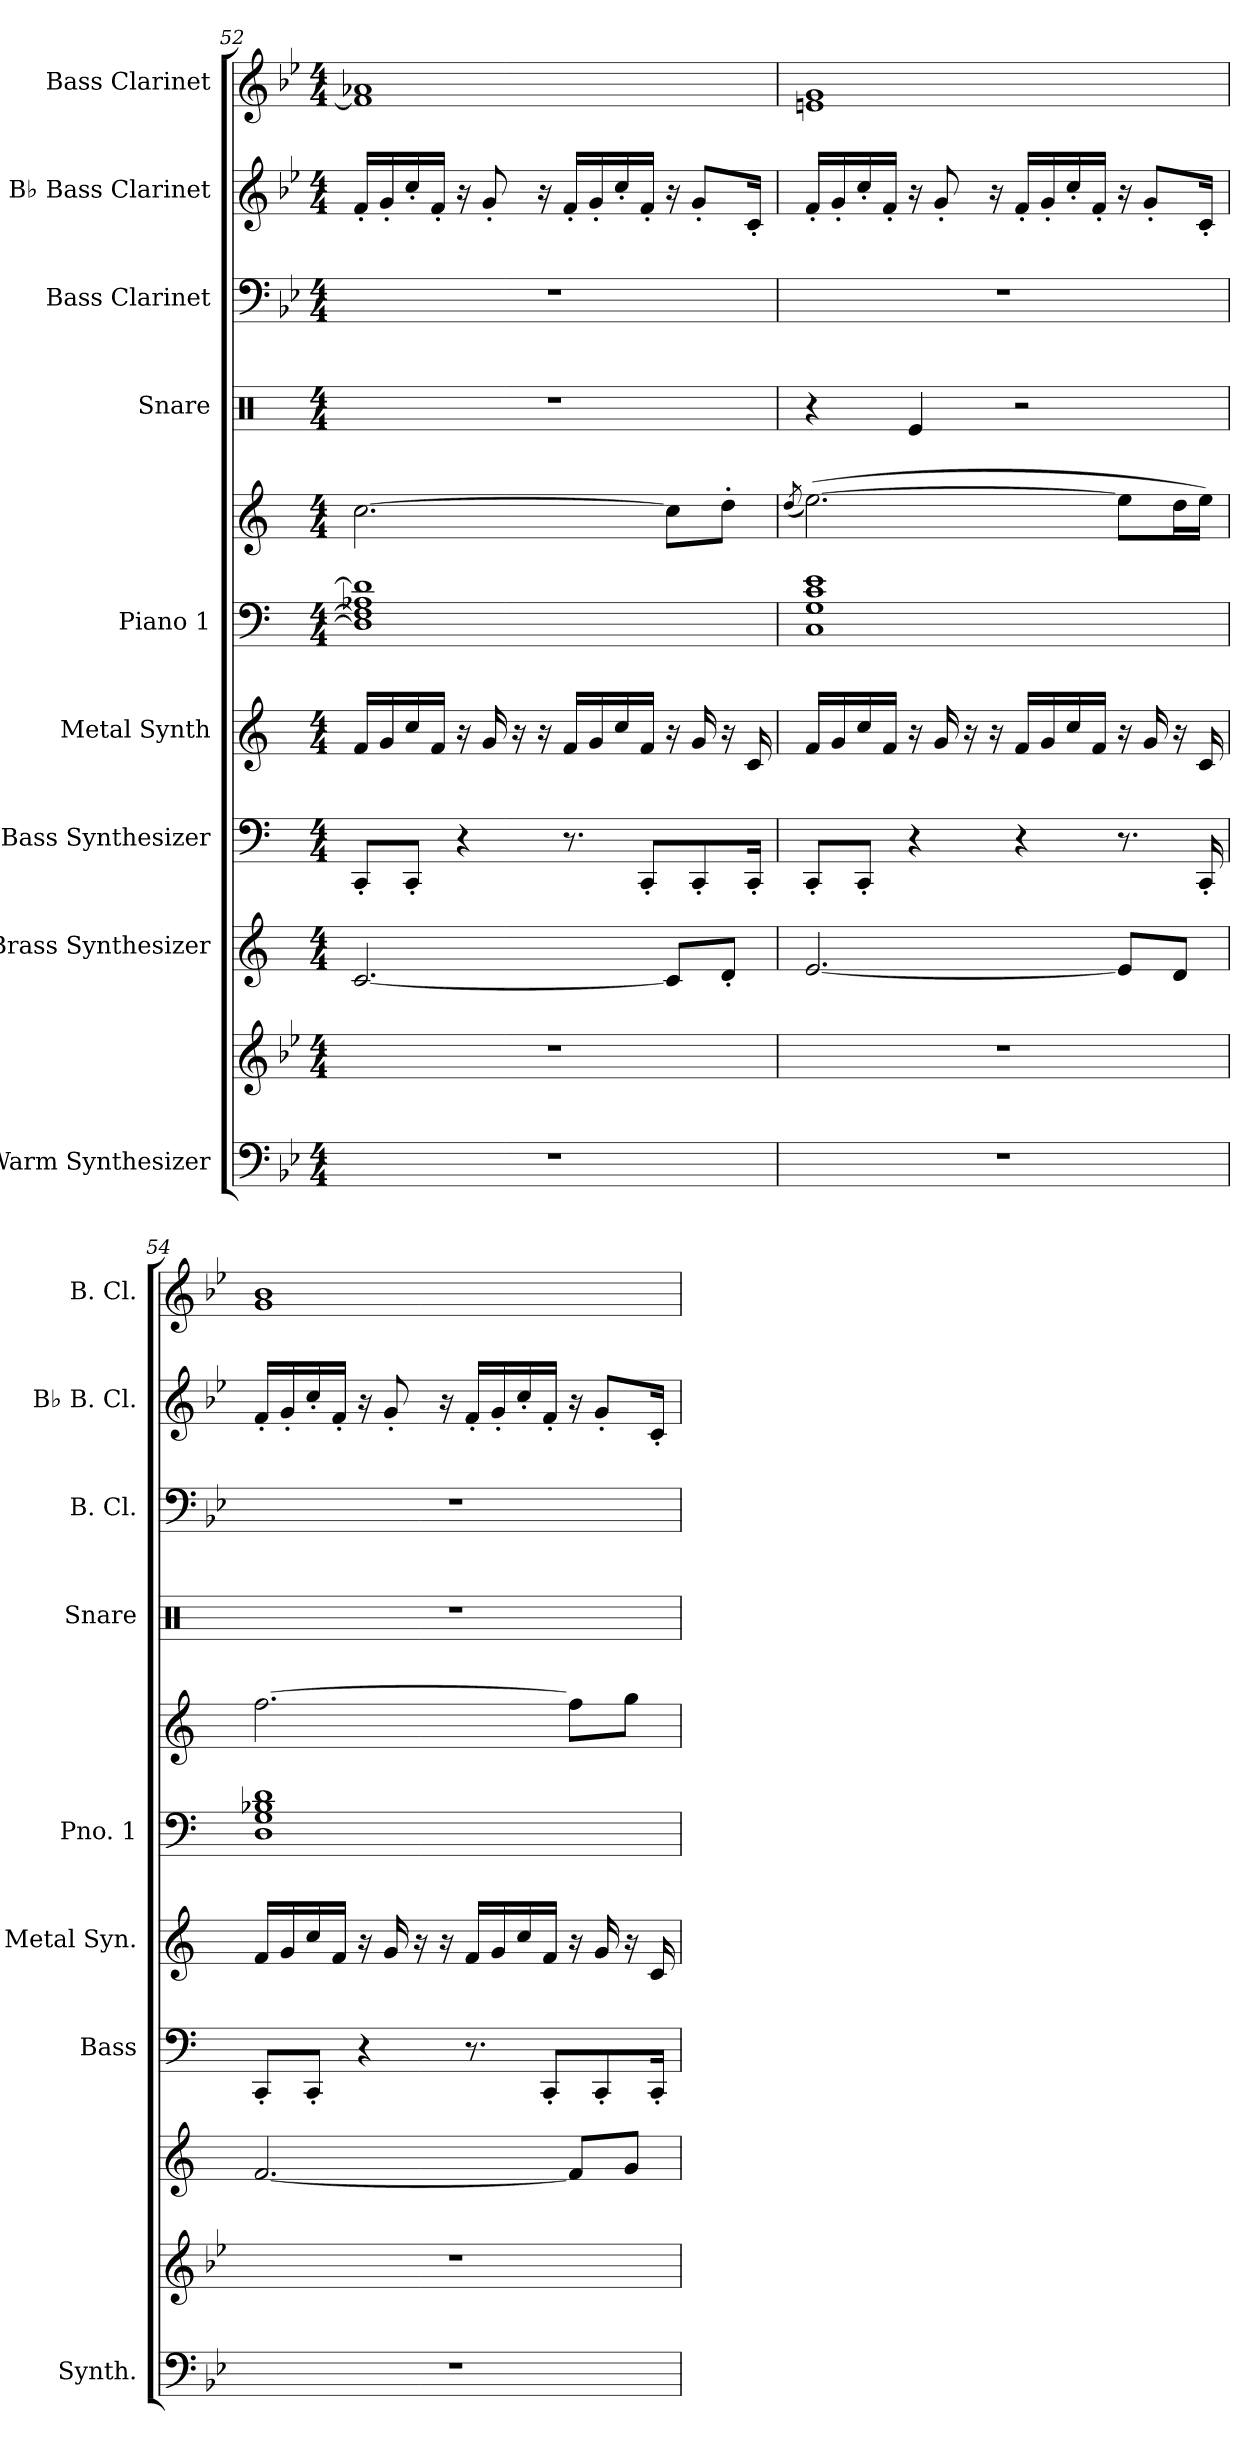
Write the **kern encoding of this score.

**kern	**kern	**kern	**kern	**kern	**kern	**kern	**kern	**kern	**kern	**kern
*part9	*part9	*part8	*part7	*part6	*part5	*part5	*part4	*part3	*part2	*part1
*staff11	*staff10	*staff9	*staff8	*staff7	*staff6	*staff5	*staff4	*staff3	*staff2	*staff1
*I"Warm Synthesizer	*	*I"Brass Synthesizer	*I"Bass Synthesizer	*I"Metal Synth	*I"Piano 1	*	*I"Snare	*I"Bass Clarinet	*I"B♭ Bass Clarinet	*I"Bass Clarinet
*I'Synth.	*	*	*I'Bass	*I'Metal Syn.	*I'Pno. 1	*	*I'Snare	*I'B. Cl.	*I'B♭ B. Cl.	*I'B. Cl.
*clefF4	*clefG2	*clefG2	*clefF4	*clefG2	*clefF4	*clefG2	*clefX	*clefF4	*clefG2	*clefG2
*	*	*	*	*	*	*	*	*ITrd1c2	*ITrd8c14	*ITrd8c14
*k[b-e-]	*k[b-e-]	*k[]	*k[]	*k[]	*k[]	*k[]	*k[]	*k[b-e-a-d-]	*k[b-e-]	*k[b-e-]
*M4/4	*M4/4	*M4/4	*M4/4	*M4/4	*M4/4	*M4/4	*M4/4	*M4/4	*M4/4	*M4/4
=52	=52	=52	=52	=52	=52	=52	=52	=52	=52	=52
1r	1r	[2.c/	8CC'/L	16f/LL	1D] 1F] 1A-X 1d]	[2.cc\	1r	1r	16F'/LL	1F] 1A-X
.	.	.	.	16g/	.	.	.	.	16G'/	.
.	.	.	8CC'/J	16cc/	.	.	.	.	16c'/	.
.	.	.	.	16f/JJ	.	.	.	.	16F'/JJ	.
.	.	.	4r	16r	.	.	.	.	16r	.
.	.	.	.	16g/	.	.	.	.	8G'/	.
.	.	.	.	16r	.	.	.	.	.	.
.	.	.	.	16r	.	.	.	.	16r	.
.	.	.	8.r	16f/LL	.	.	.	.	16F'/LL	.
.	.	.	.	16g/	.	.	.	.	16G'/	.
.	.	.	.	16cc/	.	.	.	.	16c'/	.
.	.	.	8CC'/L	16f/JJ	.	.	.	.	16F'/JJ	.
.	.	8c/L]	.	16r	.	8cc\L]	.	.	16r	.
.	.	.	8CC'/	16g/	.	.	.	.	8G'/L	.
.	.	8d'/J	.	16r	.	8dd'\J	.	.	.	.
.	.	.	16CC'/Jk	16c/	.	.	.	.	16C'/Jk	.
=53	=53	=53	=53	=53	=53	=53	=53	=53	=53	=53
.	.	.	.	.	.	(8qdd/	.	.	.	.
1r	1r	[2.e/	8CC'/L	16f/LL	1C 1G 1c 1e	([2.ee\)	4r	1r	16F'/LL	1En 1G
.	.	.	.	16g/	.	.	.	.	16G'/	.
.	.	.	8CC'/J	16cc/	.	.	.	.	16c'/	.
.	.	.	.	16f/JJ	.	.	.	.	16F'/JJ	.
.	.	.	4r	16r	.	.	4Re/	.	16r	.
.	.	.	.	16g/	.	.	.	.	8G'/	.
.	.	.	.	16r	.	.	.	.	.	.
.	.	.	.	16r	.	.	.	.	16r	.
.	.	.	4r	16f/LL	.	.	2r	.	16F'/LL	.
.	.	.	.	16g/	.	.	.	.	16G'/	.
.	.	.	.	16cc/	.	.	.	.	16c'/	.
.	.	.	.	16f/JJ	.	.	.	.	16F'/JJ	.
.	.	8e/L]	8.r	16r	.	8ee\L]	.	.	16r	.
.	.	.	.	16g/	.	.	.	.	8G'/L	.
.	.	8d/J	.	16r	.	16dd\L	.	.	.	.
.	.	.	16CC'/	16c/	.	16ee\JJ)	.	.	16C'/Jk	.
=54	=54	=54	=54	=54	=54	=54	=54	=54	=54	=54
1r	1r	[2.f/	8CC'/L	16f/LL	1D 1G 1B-X 1d	[2.ff\	1r	1r	16F'/LL	1G 1B-
.	.	.	.	16g/	.	.	.	.	16G'/	.
.	.	.	8CC'/J	16cc/	.	.	.	.	16c'/	.
.	.	.	.	16f/JJ	.	.	.	.	16F'/JJ	.
.	.	.	4r	16r	.	.	.	.	16r	.
.	.	.	.	16g/	.	.	.	.	8G'/	.
.	.	.	.	16r	.	.	.	.	.	.
.	.	.	.	16r	.	.	.	.	16r	.
.	.	.	8.r	16f/LL	.	.	.	.	16F'/LL	.
.	.	.	.	16g/	.	.	.	.	16G'/	.
.	.	.	.	16cc/	.	.	.	.	16c'/	.
.	.	.	8CC'/L	16f/JJ	.	.	.	.	16F'/JJ	.
.	.	8f/L]	.	16r	.	8ff\L]	.	.	16r	.
.	.	.	8CC'/	16g/	.	.	.	.	8G'/L	.
.	.	8g/J	.	16r	.	8gg\J	.	.	.	.
.	.	.	16CC'/Jk	16c/	.	.	.	.	16C'/Jk	.
=	=	=	=	=	=	=	=	=	=	=
*-	*-	*-	*-	*-	*-	*-	*-	*-	*-	*-
